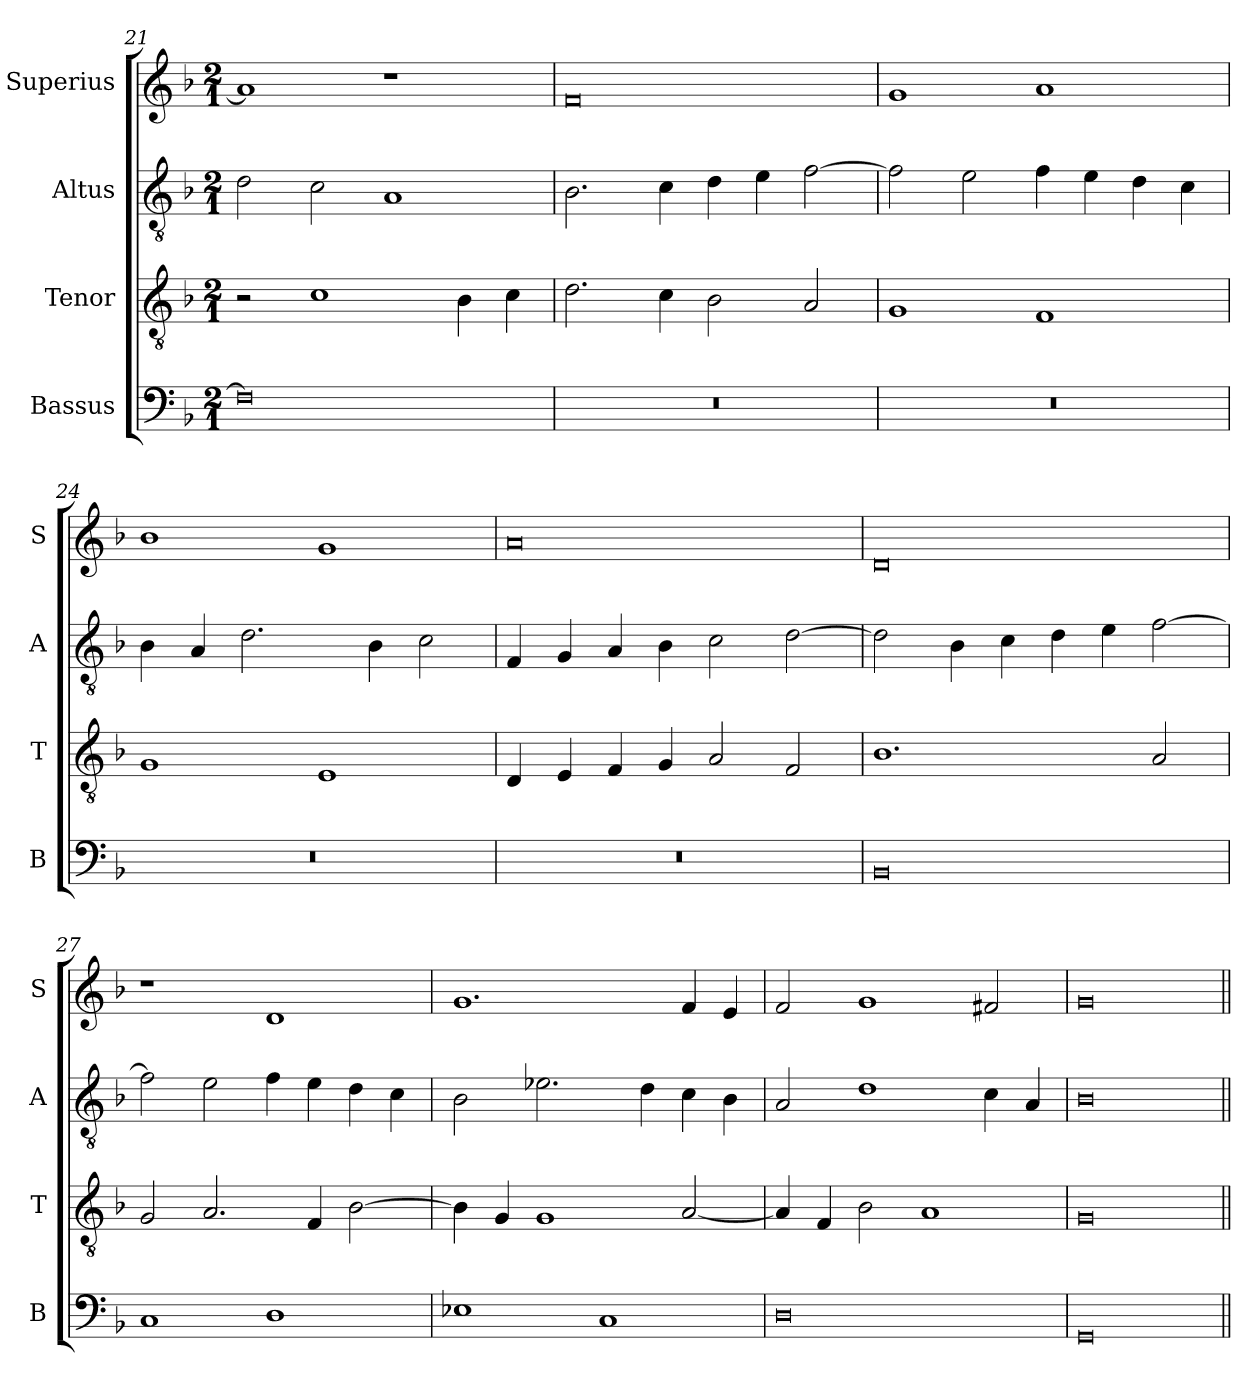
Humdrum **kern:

**kern	**kern	**kern	**kern
*part4	*part3	*part2	*part1
*staff4	*staff3	*staff2	*staff1
*I"Bassus	*I"Tenor	*I"Altus	*I"Superius
*I'B	*I'T	*I'A	*I'S
*clefF4	*clefGv2	*clefGv2	*clefG2
*k[b-]	*k[b-]	*k[b-]	*k[b-]
*M2/1	*M2/1	*M2/1	*M2/1
=21	=21	=21	=21
0F]	2r	2d\	1a]
.	1c	2c\	.
.	.	1A	1r
.	4B-\	.	.
.	4c\	.	.
=22	=22	=22	=22
0r	2.d\	2.B-\	0f
.	4c\	4c\	.
.	2B-\	4d\	.
.	.	4e\	.
.	2A/	[2f\	.
=23	=23	=23	=23
0r	1G	2f\]	1g
.	.	2e\	.
.	1F	4f\	1a
.	.	4e\	.
.	.	4d\	.
.	.	4c\	.
=24	=24	=24	=24
0r	1G	4B-\	1b-
.	.	4A/	.
.	.	2.d\	.
.	1E	.	1g
.	.	4B-\	.
.	.	2c\	.
=25	=25	=25	=25
0r	4D/	4F/	0a
.	4E/	4G/	.
.	4F/	4A/	.
.	4G/	4B-\	.
.	2A/	2c\	.
.	2F/	[2d\	.
=26	=26	=26	=26
0BB-	1.B-	2d\]	0d
.	.	4B-\	.
.	.	4c\	.
.	.	4d\	.
.	.	4e\	.
.	2A/	[2f\	.
=27	=27	=27	=27
1C	2G/	2f\]	1r
.	2.A/	2e\	.
1D	.	4f\	1d
.	4F/	4e\	.
.	[2B-\	4d\	.
.	.	4c\	.
=28	=28	=28	=28
1E-X	4B-\]	2B-\	1.g
.	4G/	.	.
.	1G	2.e-X\	.
1C	.	.	.
.	.	4d\	.
.	[2A/	4c\	4f/
.	.	4B-\	4e/
=29	=29	=29	=29
0D	4A/]	2A/	2f/
.	4F/	.	.
.	2B-\	1d	1g
.	1A	.	.
.	.	4c\	2f#X/
.	.	4A/	.
=30	=30	=30	=30
0GG	0G	0B-	0g
=||	=||	=||	=||
*-	*-	*-	*-
